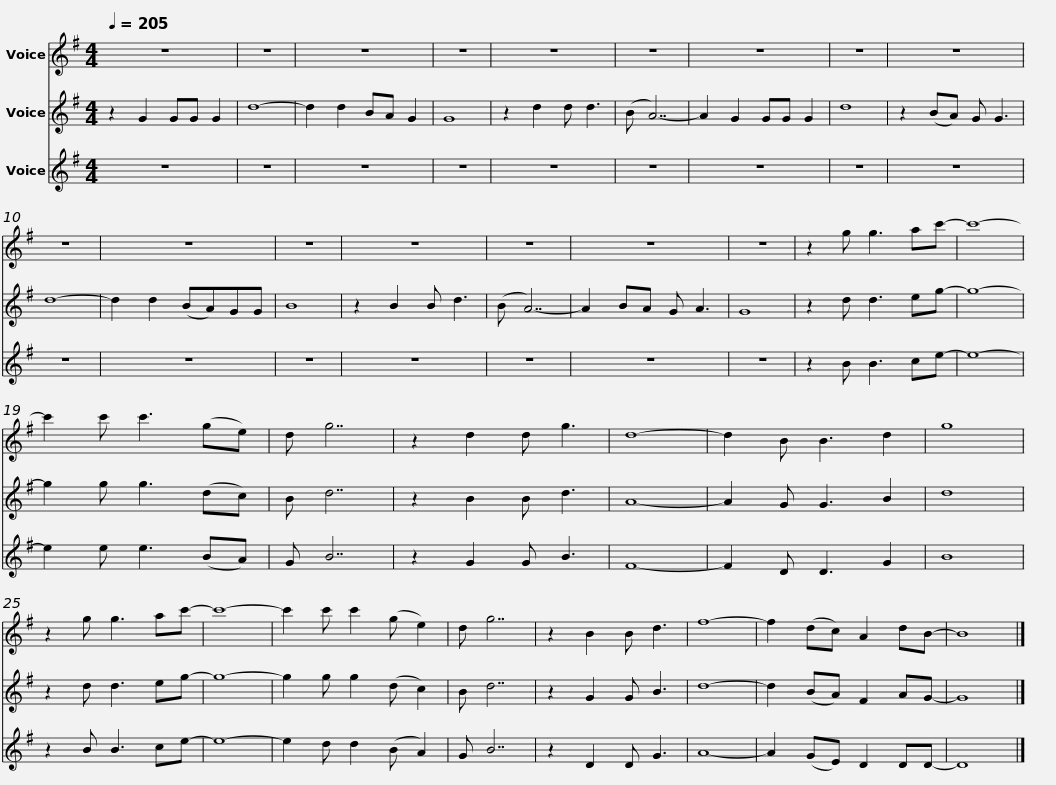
X:1
%%score 1 2 3
L:1/8
Q:1/4=205
M:4/4
I:linebreak $
K:G
V:1 treble
V:2 treble
V:3 treble
V:1
 z8 | z8 | z8 | z8 | z8 | %5
 z8 | z8 | z8 | z8 | z8 |$ %10
 z8 | z8 | z8 | z8 | z8 | %15
 z8 | z2 g g3 ac'- | c'8- | c'2 c' c'3 (ge) | d g7 |$ %20
 z2 d2 d g3 | d8- | d2 B B3 d2 | g8 | z2 g g3 ac'- | %25
 c'8- | c'2 c' c'2 (g e2) | d g7 | z2 B2 B d3 | f8- |$ %30
 f2 (dc) A2 dB- | B8 |] %32
V:2
 z2 G2 GG G2 | d8- | d2 d2 BA G2 | G8 | z2 d2 d d3 | %5
 (B A7-) | A2 G2 GG G2 | d8 | z2 (BA) G G3 | d8- |$ %10
 d2 d2 (BA)GG | B8 | z2 B2 B d3 | (B A7-) | A2 BA G A3 | %15
 G8 | z2 d d3 eg- | g8- | g2 g g3 (dc) | B d7 |$ %20
 z2 B2 B d3 | A8- | A2 G G3 B2 | d8 | z2 d d3 eg- | %25
 g8- | g2 g g2 (d c2) | B d7 | z2 G2 G B3 | d8- |$ %30
 d2 (BA) F2 AG- | G8 |] %32
V:3
 z8 | z8 | z8 | z8 | z8 | %5
 z8 | z8 | z8 | z8 | z8 |$ %10
 z8 | z8 | z8 | z8 | z8 | %15
 z8 | z2 B B3 ce- | e8- | e2 e e3 (BA) | G B7 |$ %20
 z2 G2 G B3 | F8- | F2 D D3 G2 | B8 | z2 B B3 ce- | %25
 e8- | e2 d d2 (B A2) | G B7 | z2 D2 D G3 | A8- |$ %30
 A2 (GE) D2 DD- | D8 |] %32
